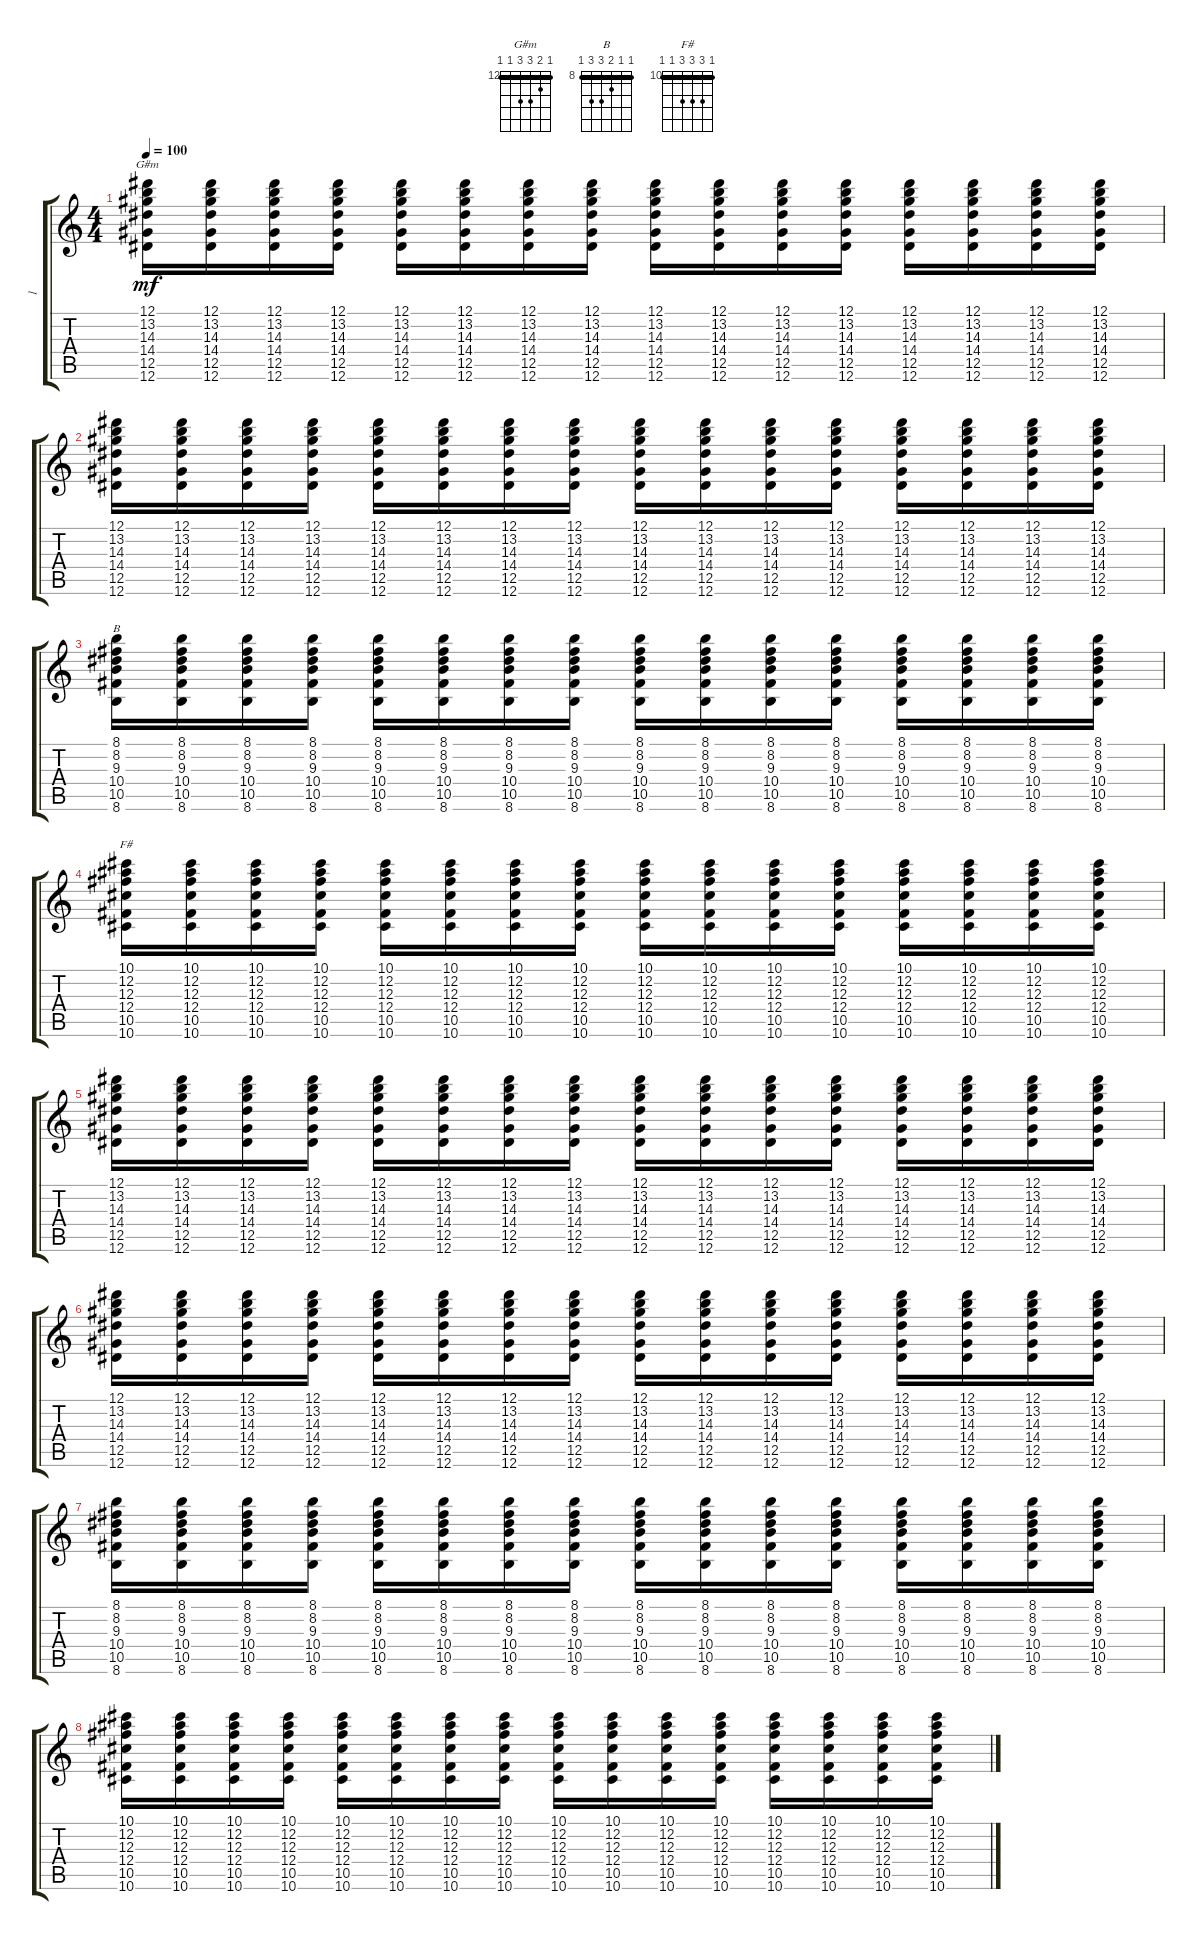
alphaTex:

\track ("1" "1") {instrument electricguitarclean}
\staff {score tabs}
\tuning (Eb4 Bb3 Gb3 Db3 Ab2 Eb2) {hide}
\chord ("G#m" 12 13 14 14 12 12) {firstfret 12 barre 12}
\chord ("B" 8 8 9 10 10 8) {firstfret 8 barre 8}
\chord ("F#" 10 12 12 12 10 10) {firstfret 10 barre 10}
\ts (4 4)
\tempo 100
\clef g2
\ks c
(12.1 13.2 14.3 14.4 12.5 12.6).16{ch "G#m" dy mf} (12.1 13.2 14.3 14.4 12.5 12.6).16 (12.1 13.2 14.3 14.4 12.5 12.6).16 (12.1 13.2 14.3 14.4 12.5 12.6).16 (12.1 13.2 14.3 14.4 12.5 12.6).16 (12.1 13.2 14.3 14.4 12.5 12.6).16 (12.1 13.2 14.3 14.4 12.5 12.6).16 (12.1 13.2 14.3 14.4 12.5 12.6).16 (12.1 13.2 14.3 14.4 12.5 12.6).16 (12.1 13.2 14.3 14.4 12.5 12.6).16 (12.1 13.2 14.3 14.4 12.5 12.6).16 (12.1 13.2 14.3 14.4 12.5 12.6).16 (12.1 13.2 14.3 14.4 12.5 12.6).16 (12.1 13.2 14.3 14.4 12.5 12.6).16 (12.1 13.2 14.3 14.4 12.5 12.6).16 (12.1 13.2 14.3 14.4 12.5 12.6).16 |
(12.1 13.2 14.3 14.4 12.5 12.6).16 (12.1 13.2 14.3 14.4 12.5 12.6).16 (12.1 13.2 14.3 14.4 12.5 12.6).16 (12.1 13.2 14.3 14.4 12.5 12.6).16 (12.1 13.2 14.3 14.4 12.5 12.6).16 (12.1 13.2 14.3 14.4 12.5 12.6).16 (12.1 13.2 14.3 14.4 12.5 12.6).16 (12.1 13.2 14.3 14.4 12.5 12.6).16 (12.1 13.2 14.3 14.4 12.5 12.6).16 (12.1 13.2 14.3 14.4 12.5 12.6).16 (12.1 13.2 14.3 14.4 12.5 12.6).16 (12.1 13.2 14.3 14.4 12.5 12.6).16 (12.1 13.2 14.3 14.4 12.5 12.6).16 (12.1 13.2 14.3 14.4 12.5 12.6).16 (12.1 13.2 14.3 14.4 12.5 12.6).16 (12.1 13.2 14.3 14.4 12.5 12.6).16 |
(8.1 8.2 9.3 10.4 10.5 8.6).16{ch "B"} (8.1 8.2 9.3 10.4 10.5 8.6).16 (8.1 8.2 9.3 10.4 10.5 8.6).16 (8.1 8.2 9.3 10.4 10.5 8.6).16 (8.1 8.2 9.3 10.4 10.5 8.6).16 (8.1 8.2 9.3 10.4 10.5 8.6).16 (8.1 8.2 9.3 10.4 10.5 8.6).16 (8.1 8.2 9.3 10.4 10.5 8.6).16 (8.1 8.2 9.3 10.4 10.5 8.6).16 (8.1 8.2 9.3 10.4 10.5 8.6).16 (8.1 8.2 9.3 10.4 10.5 8.6).16 (8.1 8.2 9.3 10.4 10.5 8.6).16 (8.1 8.2 9.3 10.4 10.5 8.6).16 (8.1 8.2 9.3 10.4 10.5 8.6).16 (8.1 8.2 9.3 10.4 10.5 8.6).16 (8.1 8.2 9.3 10.4 10.5 8.6).16 |
(10.1 12.2 12.3 12.4 10.5 10.6).16{ch "F#"} (10.1 12.2 12.3 12.4 10.5 10.6).16 (10.1 12.2 12.3 12.4 10.5 10.6).16 (10.1 12.2 12.3 12.4 10.5 10.6).16 (10.1 12.2 12.3 12.4 10.5 10.6).16 (10.1 12.2 12.3 12.4 10.5 10.6).16 (10.1 12.2 12.3 12.4 10.5 10.6).16 (10.1 12.2 12.3 12.4 10.5 10.6).16 (10.1 12.2 12.3 12.4 10.5 10.6).16 (10.1 12.2 12.3 12.4 10.5 10.6).16 (10.1 12.2 12.3 12.4 10.5 10.6).16 (10.1 12.2 12.3 12.4 10.5 10.6).16 (10.1 12.2 12.3 12.4 10.5 10.6).16 (10.1 12.2 12.3 12.4 10.5 10.6).16 (10.1 12.2 12.3 12.4 10.5 10.6).16 (10.1 12.2 12.3 12.4 10.5 10.6).16 |
(12.1 13.2 14.3 14.4 12.5 12.6).16 (12.1 13.2 14.3 14.4 12.5 12.6).16 (12.1 13.2 14.3 14.4 12.5 12.6).16 (12.1 13.2 14.3 14.4 12.5 12.6).16 (12.1 13.2 14.3 14.4 12.5 12.6).16 (12.1 13.2 14.3 14.4 12.5 12.6).16 (12.1 13.2 14.3 14.4 12.5 12.6).16 (12.1 13.2 14.3 14.4 12.5 12.6).16 (12.1 13.2 14.3 14.4 12.5 12.6).16 (12.1 13.2 14.3 14.4 12.5 12.6).16 (12.1 13.2 14.3 14.4 12.5 12.6).16 (12.1 13.2 14.3 14.4 12.5 12.6).16 (12.1 13.2 14.3 14.4 12.5 12.6).16 (12.1 13.2 14.3 14.4 12.5 12.6).16 (12.1 13.2 14.3 14.4 12.5 12.6).16 (12.1 13.2 14.3 14.4 12.5 12.6).16 |
(12.1 13.2 14.3 14.4 12.5 12.6).16 (12.1 13.2 14.3 14.4 12.5 12.6).16 (12.1 13.2 14.3 14.4 12.5 12.6).16 (12.1 13.2 14.3 14.4 12.5 12.6).16 (12.1 13.2 14.3 14.4 12.5 12.6).16 (12.1 13.2 14.3 14.4 12.5 12.6).16 (12.1 13.2 14.3 14.4 12.5 12.6).16 (12.1 13.2 14.3 14.4 12.5 12.6).16 (12.1 13.2 14.3 14.4 12.5 12.6).16 (12.1 13.2 14.3 14.4 12.5 12.6).16 (12.1 13.2 14.3 14.4 12.5 12.6).16 (12.1 13.2 14.3 14.4 12.5 12.6).16 (12.1 13.2 14.3 14.4 12.5 12.6).16 (12.1 13.2 14.3 14.4 12.5 12.6).16 (12.1 13.2 14.3 14.4 12.5 12.6).16 (12.1 13.2 14.3 14.4 12.5 12.6).16 |
(8.1 8.2 9.3 10.4 10.5 8.6).16 (8.1 8.2 9.3 10.4 10.5 8.6).16 (8.1 8.2 9.3 10.4 10.5 8.6).16 (8.1 8.2 9.3 10.4 10.5 8.6).16 (8.1 8.2 9.3 10.4 10.5 8.6).16 (8.1 8.2 9.3 10.4 10.5 8.6).16 (8.1 8.2 9.3 10.4 10.5 8.6).16 (8.1 8.2 9.3 10.4 10.5 8.6).16 (8.1 8.2 9.3 10.4 10.5 8.6).16 (8.1 8.2 9.3 10.4 10.5 8.6).16 (8.1 8.2 9.3 10.4 10.5 8.6).16 (8.1 8.2 9.3 10.4 10.5 8.6).16 (8.1 8.2 9.3 10.4 10.5 8.6).16 (8.1 8.2 9.3 10.4 10.5 8.6).16 (8.1 8.2 9.3 10.4 10.5 8.6).16 (8.1 8.2 9.3 10.4 10.5 8.6).16 |
(10.1 12.2 12.3 12.4 10.5 10.6).16 (10.1 12.2 12.3 12.4 10.5 10.6).16 (10.1 12.2 12.3 12.4 10.5 10.6).16 (10.1 12.2 12.3 12.4 10.5 10.6).16 (10.1 12.2 12.3 12.4 10.5 10.6).16 (10.1 12.2 12.3 12.4 10.5 10.6).16 (10.1 12.2 12.3 12.4 10.5 10.6).16 (10.1 12.2 12.3 12.4 10.5 10.6).16 (10.1 12.2 12.3 12.4 10.5 10.6).16 (10.1 12.2 12.3 12.4 10.5 10.6).16 (10.1 12.2 12.3 12.4 10.5 10.6).16 (10.1 12.2 12.3 12.4 10.5 10.6).16 (10.1 12.2 12.3 12.4 10.5 10.6).16 (10.1 12.2 12.3 12.4 10.5 10.6).16 (10.1 12.2 12.3 12.4 10.5 10.6).16 (10.1 12.2 12.3 12.4 10.5 10.6).16
